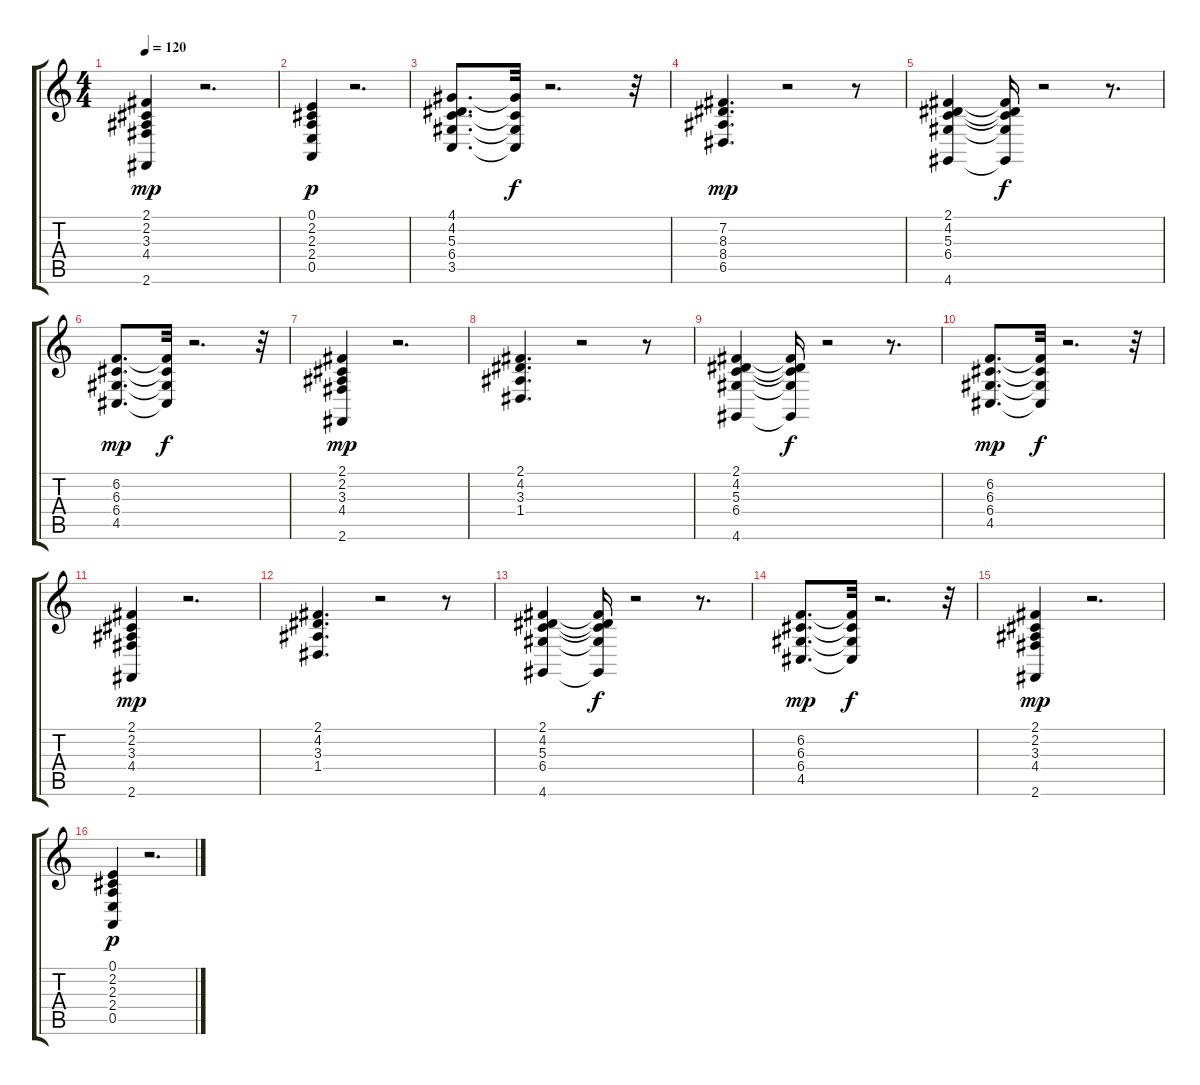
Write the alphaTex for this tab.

\track "" {instrument pad1newage}
\staff {score tabs}
\tuning (E4 B3 G3 D3 A2 E2) {hide}
\ts (4 4)
\tempo 120
\clef g2
\ks c
(2.1 2.2 3.3 4.4 2.6).4{dy mp} r.2{d} |
(0.1 2.2 2.3 2.4 0.5).4{dy p} r.2{d} |
(4.1 4.2 5.3 6.4 3.5).8{d} (4.1{t} 5.3{t} 6.4{t} 3.5{t}).32{dy f} r.2{d} r.32 |
(7.2 8.3 8.4 6.5).4{d dy mp} r.2 r.8 |
(2.1 4.2 5.3 6.4 4.6).4 (2.1{t} 4.2{t} 5.3{t} 6.4{t} 4.6{t}).16{dy f} r.2 r.8{d} |
(6.2 6.3 6.4 4.5).8{d dy mp} (6.2{t} 6.3{t} 6.4{t} 4.5{t}).32{dy f} r.2{d} r.32 |
(2.1 2.2 3.3 4.4 2.6).4{dy mp} r.2{d} |
(2.1 4.2 3.3 1.4).4{d} r.2 r.8 |
(2.1 4.2 5.3 6.4 4.6).4 (2.1{t} 4.2{t} 5.3{t} 6.4{t} 4.6{t}).16{dy f} r.2 r.8{d} |
(6.2 6.3 6.4 4.5).8{d dy mp} (6.2{t} 6.3{t} 6.4{t} 4.5{t}).32{dy f} r.2{d} r.32 |
(2.1 2.2 3.3 4.4 2.6).4{dy mp} r.2{d} |
(2.1 4.2 3.3 1.4).4{d} r.2 r.8 |
(2.1 4.2 5.3 6.4 4.6).4 (2.1{t} 4.2{t} 5.3{t} 6.4{t} 4.6{t}).16{dy f} r.2 r.8{d} |
(6.2 6.3 6.4 4.5).8{d dy mp} (6.2{t} 6.3{t} 6.4{t} 4.5{t}).32{dy f} r.2{d} r.32 |
(2.1 2.2 3.3 4.4 2.6).4{dy mp} r.2{d} |
(0.1 2.2 2.3 2.4 0.5).4{dy p} r.2{d}
